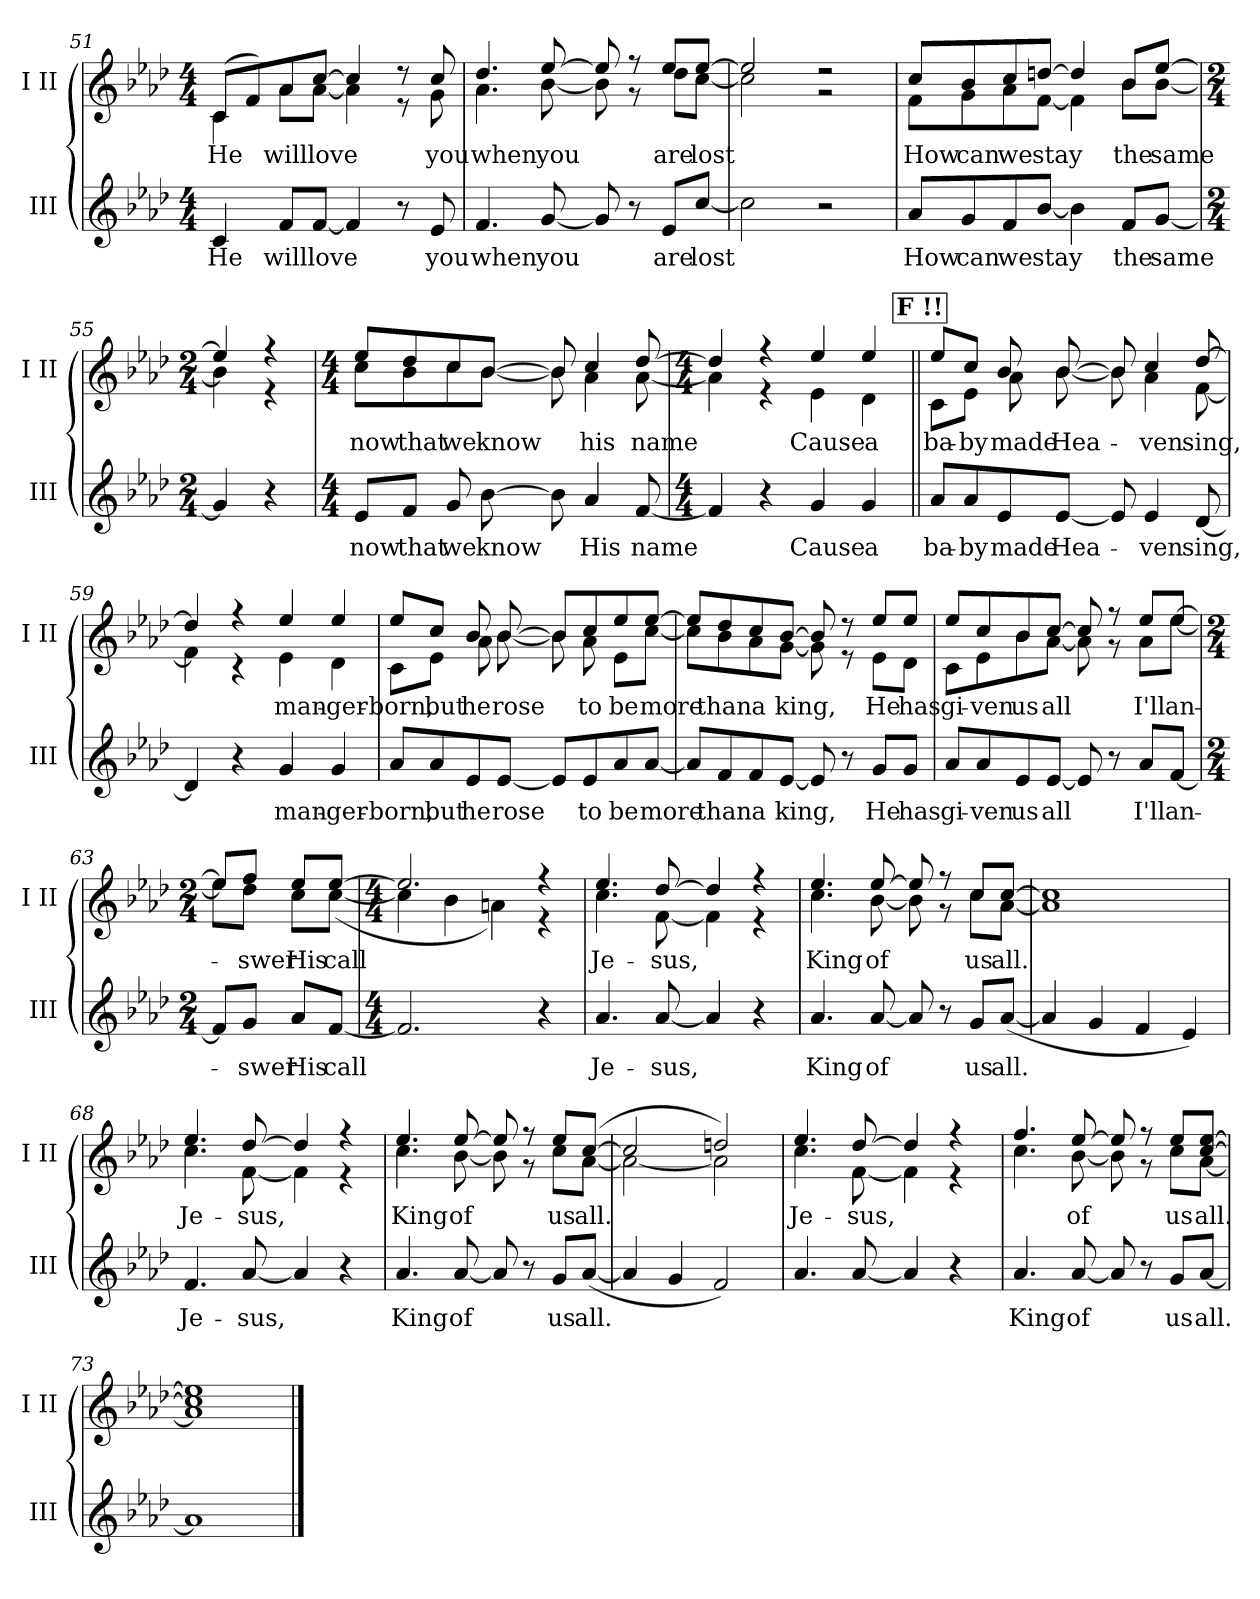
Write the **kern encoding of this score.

**kern	**text	**kern	**text
*part2	*part2	*part1	*part1
*staff2	*staff2	*staff1	*staff1
*I"III	*	*I"I II	*
*I'III	*	*I'I II	*
*clefG2	*	*clefG2	*
*k[b-e-a-d-]	*	*k[b-e-a-d-]	*
*M4/4	*	*M4/4	*
=51	=51	=51	=51
*	*	*^	*
4c/	He	(>8c/L	4c\	He
.	.	8f/)	.	.
8f/L	will	8a-/	8a-\L	will
[8f/J	love	[8cc/J	[8a-\J	love
4f/]	.	4cc/]	4a-\]	.
8r	.	8r	8r	.
8e-/	you	8cc/	8g\	you
=52	=52	=52	=52	=52
4.f/	when	4.dd-/	4.a-\	when
[8g/	you	[8ee-/	[8b-\	you
8g/]	.	8ee-/]	8b-\]	.
8r	.	8r	8r	.
8e-/L	are	8ee-/L	8dd-\L	are
[8cc/J	lost	[8ee-/J	[8cc\J	lost
!!LO:PB:g=z	!!
=53	=53	=53	=53	=53
2cc\]	.	2ee-/]	2cc\]	.
2r	.	2r	2r	.
=54	=54	=54	=54	=54
8a-/L	How	8cc/L	8f\L	How
8g/	can	8b-/	8g\	can
8f/	we	8cc/	8a-\	we
[8b-/J	stay	[8ddn/J	[8f\J	stay
4b-\]	.	4dd/]	4f\]	.
8f/L	the	8b-/L	8b-\L	the
[8g/J	same	[8ee-/J	[8b-\J	same
=55	=55	=55	=55	=55
*M2/4	*	*M2/4	*	*
4g/]	.	4ee-/]	4b-\]	.
4r	.	4r	4r	.
!!LO:LB:g=z	!!
=56	=56	=56	=56	=56
*M4/4	*	*M4/4	*	*
8e-/L	now	8ee-/L	8cc\L	now
8f/J	that	8dd-/	8b-\	that
8g/	we	8cc/	8cc\	we
[8b-\	know	[8b-/J	[8b-\J	know
8b-\]	.	8b-/]	8b-\]	.
4a-/	His	4cc/	4a-\	his
[8f/	name	[8dd-/	[8a-\	name
=57	=57	=57	=57	=57
*M4/4	*	*M4/4	*	*
4f/]	.	4dd-/]	4a-\]	.
4r	.	4r	4r	.
4g/	Cause	4ee-/	4e-\	Cause
4g/	a	4ee-/	4d-\	a
!!LO:LB:g=z	!!
!!LO:REH:place=s1:a:B:fs=14:t=F	!!
=58||	=58||	=58||	=58||	=58||
8a-/L	ba-	8ee-/L	8c\L	ba-
8a-/	-by	8cc/J	8e-\J	-by
8e-/	made	8b-/	8a-\	made
[8e-/J	Hea-	[8b-/	[8b-\	Hea-
8e-/]	.	8b-/]	8b-\]	.
4e-/	-ven	4cc/	4a-\	-ven
[8d-/	sing,	[8dd-/	[8f\	sing,
=59	=59	=59	=59	=59
4d-/]	.	4dd-/]	4f\]	.
4r	.	4r	4r	.
4g/	man-	4ee-/	4e-\	man-
4g/	-ger-	4ee-/	4d-\	-ger-
!!LO:PB:g=z	!!
=60	=60	=60	=60	=60
8a-/L	-born,	8ee-/L	8c\L	-born,
8a-/	but	8cc/J	8e-\J	but
8e-/	he	8b-/	8a-\	he
[8e-/J	rose	[8b-/	[8b-\	rose
8e-/L]	.	8b-/L]	8b-\]	.
8e-/	to	8cc/	8a-\	to
8a-/	be	8ee-/	8e-\L	be
[8a-/J	more	[8ee-/J	[8cc\J	more
=61	=61	=61	=61	=61
8a-/L]	.	8ee-/L]	8cc\L]	.
8f/	than	8dd-/	8b-\	than
8f/	a	8cc/	8a-\	a
[8e-/J	king,	[8b-/J	[8g\J	king,
8e-/]	.	8b-/]	8g\]	.
8r	.	8r	8r	.
8g/L	He	8ee-/L	8e-\L	He
8g/J	has	8ee-/J	8d-\J	has
!!LO:LB:g=z	!!
=62	=62	=62	=62	=62
8a-/L	gi-	8ee-/L	8c\L	gi-
8a-/	-ven	8cc/	8e-\	-ven
8e-/	us	8b-/	8b-\	us
[8e-/J	all	[8cc/J	[8a-\J	all
8e-/]	.	8cc/]	8a-\]	.
8r	.	8r	8r	.
8a-/L	I'll	8ee-/L	8a-\L	I'll
[8f/J	an-	[8ee-/J	[8ee-\J	an-
=63	=63	=63	=63	=63
*M2/4	*	*M2/4	*	*
8f/L]	.	8ee-/L]	8ee-\L]	.
8g/J	-swer	8ff/J	8dd-\J	-swer
8a-/L	His	8ee-/L	8cc\L	His
[8f/J	call	[8ee-/J	(<[8cc\J	call
=64	=64	=64	=64	=64
*M4/4	*	*M4/4	*	*
2.f/]	.	2.ee-/]	4cc\]	.
.	.	.	4b-\	.
.	.	.	4an\)	.
4r	.	4r	4r	.
!!LO:LB:g=z	!!
=65	=65	=65	=65	=65
4.a-/	Je-	4.ee-/	4.cc\	Je-
[8a-/	-sus,	[8dd-/	[8f\	-sus,
4a-/]	.	4dd-/]	4f\]	.
4r	.	4r	4r	.
=66	=66	=66	=66	=66
4.a-/	King	4.ee-/	4.cc\	King
[8a-/	of	[8ee-/	[8b-\	of
8a-/]	.	8ee-/]	8b-\]	.
8r	.	8r	8r	.
8g/L	us	8cc/L	8cc\L	us
(<[8a-/J	all.	[8cc/J	[8a-\J	all.
=67	=67	=67	=67	=67
4a-/]	.	1cc]	1a-]	.
4g/	.	.	.	.
4f/	.	.	.	.
4e-/)	.	.	.	.
!!LO:PB:g=z	!!
=68	=68	=68	=68	=68
4.f/	Je-	4.ee-/	4.cc\	Je-
[8a-/	-sus,	[8dd-/	[8f\	-sus,
4a-/]	.	4dd-/]	4f\]	.
4r	.	4r	4r	.
=69	=69	=69	=69	=69
4.a-/	King	4.ee-/	4.cc\	King
[8a-/	of	[8ee-/	[8b-\	of
8a-/]	.	8ee-/]	8b-\]	.
8r	.	8r	8r	.
8g/L	us	8ee-/L	8cc\L	us
(<[8a-/J	all.	(>[8cc/J	[8a-\J	all.
=70	=70	=70	=70	=70
4a-/]	.	2cc/]	2a-\_	.
4g/	.	.	.	.
2f/)	.	2ddn/)	2a-\]	.
=71	=71	=71	=71	=71
4.a-/	.	4.ee-/	4.cc\	Je-
[8a-/	.	[8dd-/	[8f\	-sus,
4a-/]	.	4dd-/]	4f\]	.
4r	.	4r	4r	.
!!LO:LB:g=z	!!
=72	=72	=72	=72	=72
4.a-/	King	4.ff/	4.cc\	.
[8a-/	of	[8ee-/	[8b-\	of
8a-/]	.	8ee-/]	8b-\]	.
8r	.	8r	8r	.
8g/L	us	8ee-/L	8cc\L	us
[8a-/J	all.	[8cc/ [8ee-/J	[8a-\J	all.
=73	=73	=73	=73	=73
1a-]	.	1cc] 1ee-]	1a-]	.
*	*	*v	*v	*
==	==	==	==
*-	*-	*-	*-
